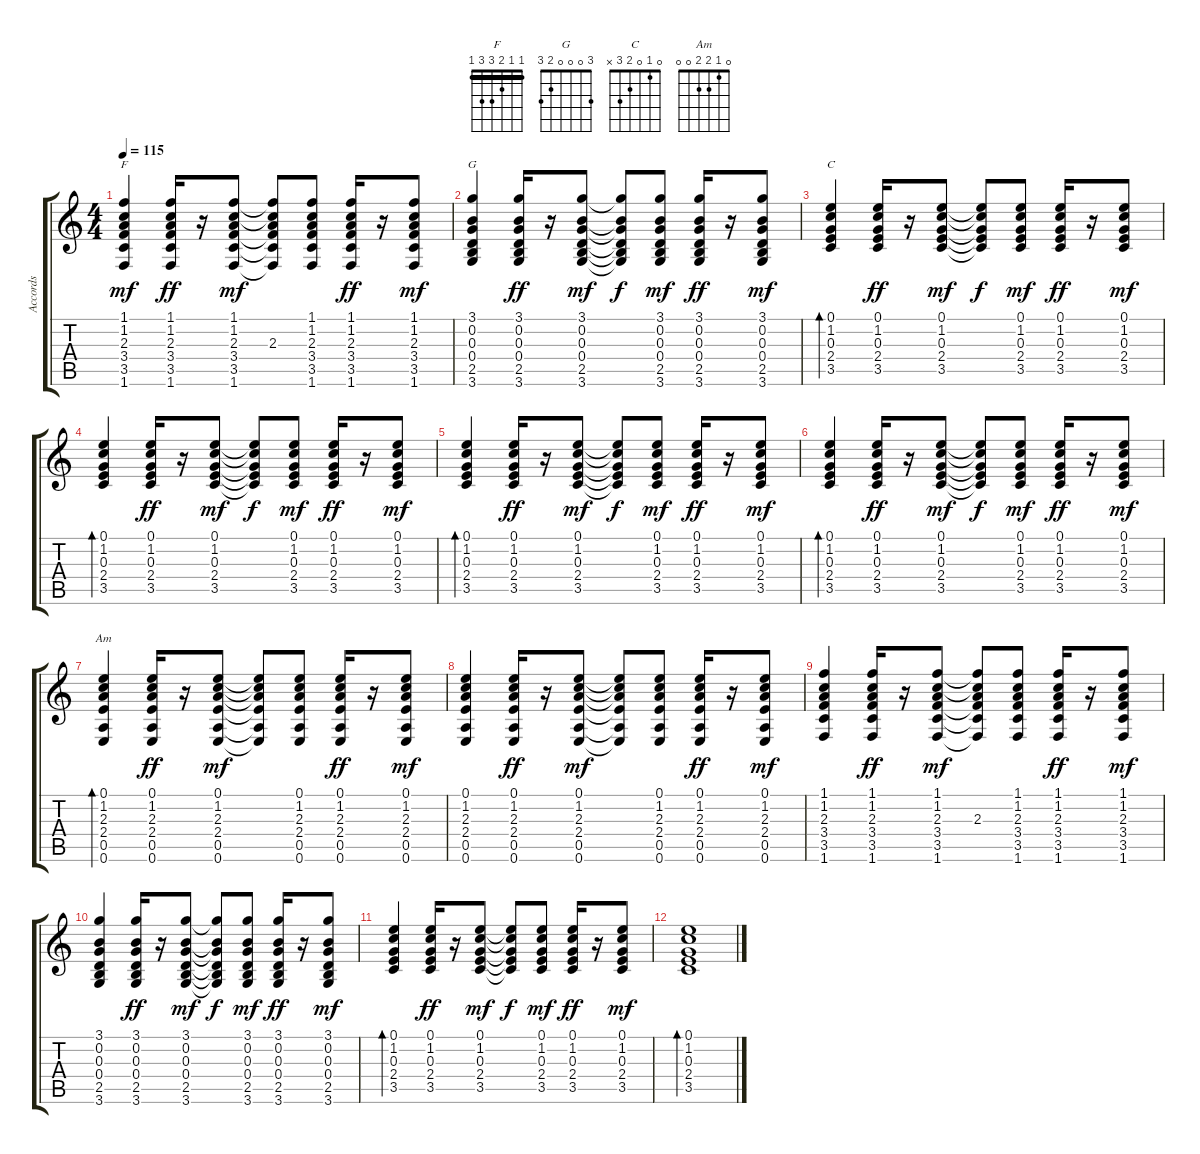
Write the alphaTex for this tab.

\track ("Accords" "Accords") {instrument electricguitarmuted}
\staff {score tabs}
\tuning (E4 B3 G3 D3 A2 E2) {hide}
\chord ("F" 1 1 2 3 3 1) {barre 1}
\chord ("G" 3 0 0 0 2 3)
\chord ("C" 0 1 0 2 3 x)
\chord ("Am" 0 1 2 2 0 0)
\ts (4 4)
\tempo 115
\clef g2
\ks c
(1.1 1.2 2.3 3.4 3.5 1.6).4{ch "F" dy mf} (1.1 1.2 2.3 3.4 3.5 1.6).16{dy ff} r.16 (1.1 1.2 2.3 3.4 3.5 1.6).8{dy mf} (1.1{t} 1.2{t} 2.3 3.4{t} 3.5{t} 1.6{t}).8 (1.1 1.2 2.3 3.4 3.5 1.6).8 (1.1 1.2 2.3 3.4 3.5 1.6).16{dy ff} r.16 (1.1 1.2 2.3 3.4 3.5 1.6).8{dy mf} |
(3.1 0.2 0.3 0.4 2.5 3.6).4{ch "G"} (3.1 0.2 0.3 0.4 2.5 3.6).16{dy ff} r.16 (3.1 0.2 0.3 0.4 2.5 3.6).8{dy mf} (3.1{t} 0.2{t} 0.3{t} 0.4{t} 2.5{t} 3.6{t}).8{dy f} (3.1 0.2 0.3 0.4 2.5 3.6).8{dy mf} (3.1 0.2 0.3 0.4 2.5 3.6).16{dy ff} r.16 (3.1 0.2 0.3 0.4 2.5 3.6).8{dy mf} |
(0.1 1.2 0.3 2.4 3.5).4{bd 30 ch "C"} (0.1 1.2 0.3 2.4 3.5).16{dy ff} r.16 (0.1 1.2 0.3 2.4 3.5).8{dy mf} (0.1{t} 1.2{t} 0.3{t} 2.4{t} 3.5{t}).8{dy f} (0.1 1.2 0.3 2.4 3.5).8{dy mf} (0.1 1.2 0.3 2.4 3.5).16{dy ff} r.16 (0.1 1.2 0.3 2.4 3.5).8{dy mf} |
(0.1 1.2 0.3 2.4 3.5).4{bd 30} (0.1 1.2 0.3 2.4 3.5).16{dy ff} r.16 (0.1 1.2 0.3 2.4 3.5).8{dy mf} (0.1{t} 1.2{t} 0.3{t} 2.4{t} 3.5{t}).8{dy f} (0.1 1.2 0.3 2.4 3.5).8{dy mf} (0.1 1.2 0.3 2.4 3.5).16{dy ff} r.16 (0.1 1.2 0.3 2.4 3.5).8{dy mf} |
(0.1 1.2 0.3 2.4 3.5).4{bd 30} (0.1 1.2 0.3 2.4 3.5).16{dy ff} r.16 (0.1 1.2 0.3 2.4 3.5).8{dy mf} (0.1{t} 1.2{t} 0.3{t} 2.4{t} 3.5{t}).8{dy f} (0.1 1.2 0.3 2.4 3.5).8{dy mf} (0.1 1.2 0.3 2.4 3.5).16{dy ff} r.16 (0.1 1.2 0.3 2.4 3.5).8{dy mf} |
(0.1 1.2 0.3 2.4 3.5).4{bd 30} (0.1 1.2 0.3 2.4 3.5).16{dy ff} r.16 (0.1 1.2 0.3 2.4 3.5).8{dy mf} (0.1{t} 1.2{t} 0.3{t} 2.4{t} 3.5{t}).8{dy f} (0.1 1.2 0.3 2.4 3.5).8{dy mf} (0.1 1.2 0.3 2.4 3.5).16{dy ff} r.16 (0.1 1.2 0.3 2.4 3.5).8{dy mf} |
(0.1 1.2 2.3 2.4 0.5 0.6).4{bd 30 ch "Am"} (0.1 1.2 2.3 2.4 0.5 0.6).16{dy ff} r.16 (0.1 1.2 2.3 2.4 0.5 0.6).8{dy mf} (0.1{t} 1.2{t} 2.3{t} 2.4{t} 0.5{t} 0.6{t}).8 (0.1 1.2 2.3 2.4 0.5 0.6).8 (0.1 1.2 2.3 2.4 0.5 0.6).16{dy ff} r.16 (0.1 1.2 2.3 2.4 0.5 0.6).8{dy mf} |
(0.1 1.2 2.3 2.4 0.5 0.6).4 (0.1 1.2 2.3 2.4 0.5 0.6).16{dy ff} r.16 (0.1 1.2 2.3 2.4 0.5 0.6).8{dy mf} (0.1{t} 1.2{t} 2.3{t} 2.4{t} 0.5{t} 0.6{t}).8 (0.1 1.2 2.3 2.4 0.5 0.6).8 (0.1 1.2 2.3 2.4 0.5 0.6).16{dy ff} r.16 (0.1 1.2 2.3 2.4 0.5 0.6).8{dy mf} |
(1.1 1.2 2.3 3.4 3.5 1.6).4 (1.1 1.2 2.3 3.4 3.5 1.6).16{dy ff} r.16 (1.1 1.2 2.3 3.4 3.5 1.6).8{dy mf} (1.1{t} 1.2{t} 2.3 3.4{t} 3.5{t} 1.6{t}).8 (1.1 1.2 2.3 3.4 3.5 1.6).8 (1.1 1.2 2.3 3.4 3.5 1.6).16{dy ff} r.16 (1.1 1.2 2.3 3.4 3.5 1.6).8{dy mf} |
(3.1 0.2 0.3 0.4 2.5 3.6).4 (3.1 0.2 0.3 0.4 2.5 3.6).16{dy ff} r.16 (3.1 0.2 0.3 0.4 2.5 3.6).8{dy mf} (3.1{t} 0.2{t} 0.3{t} 0.4{t} 2.5{t} 3.6{t}).8{dy f} (3.1 0.2 0.3 0.4 2.5 3.6).8{dy mf} (3.1 0.2 0.3 0.4 2.5 3.6).16{dy ff} r.16 (3.1 0.2 0.3 0.4 2.5 3.6).8{dy mf} |
(0.1 1.2 0.3 2.4 3.5).4{bd 30} (0.1 1.2 0.3 2.4 3.5).16{dy ff} r.16 (0.1 1.2 0.3 2.4 3.5).8{dy mf} (0.1{t} 1.2{t} 0.3{t} 2.4{t} 3.5{t}).8{dy f} (0.1 1.2 0.3 2.4 3.5).8{dy mf} (0.1 1.2 0.3 2.4 3.5).16{dy ff} r.16 (0.1 1.2 0.3 2.4 3.5).8{dy mf} |
(0.1 1.2 0.3 2.4 3.5).1{bd 30}
